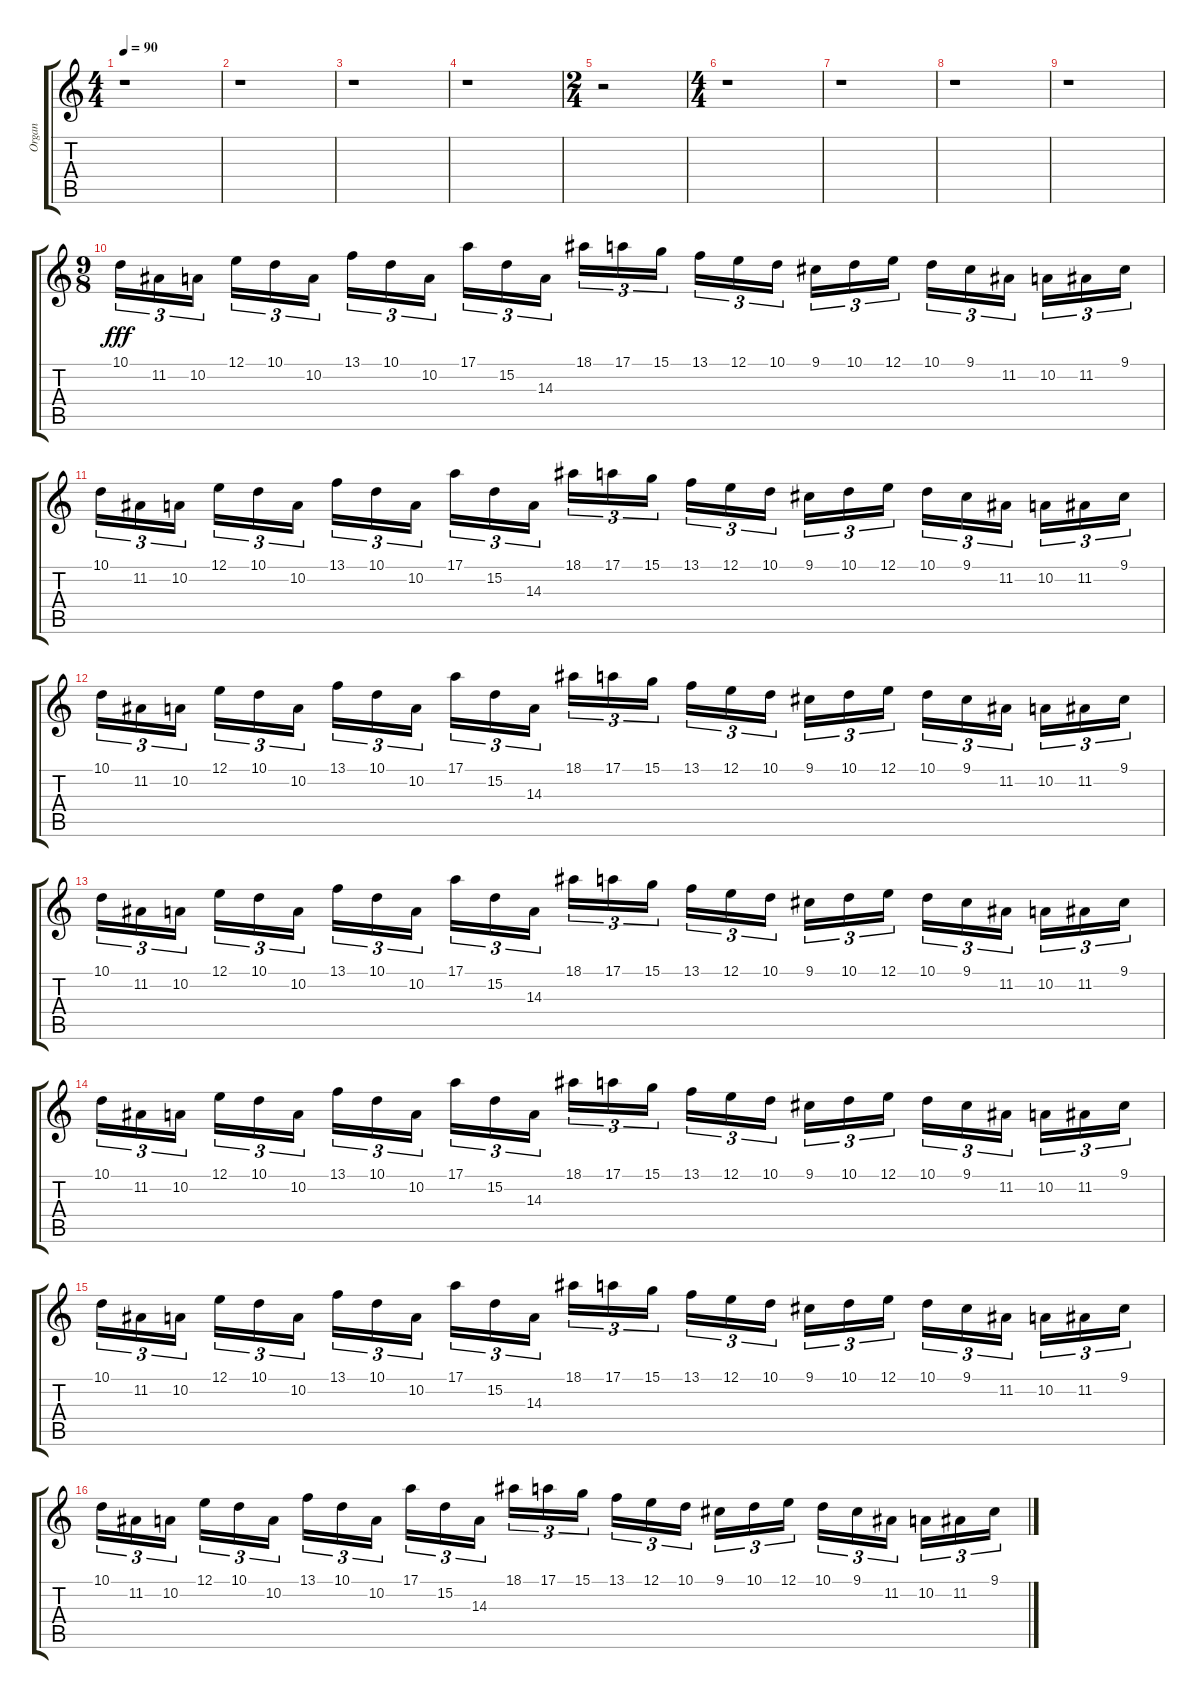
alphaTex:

\track ("Organ" "Organ") {instrument percussiveorgan}
\staff {score tabs}
\tuning (E4 B3 G3 D3 A2 E2) {hide}
\ts (4 4)
\tempo 90
\clef g2
\ks c
r.1{dy fff} |
r.1 |
r.1 |
r.1 |
\ts (2 4)
r.2 |
\ts (4 4)
r.1 |
r.1 |
r.1 |
r.1 |
\ts (9 8)
10.1.16{tu (3 2)} 11.2.16{tu (3 2)} 10.2.16{tu (3 2) beam splitsecondary} 12.1.16{tu (3 2)} 10.1.16{tu (3 2)} 10.2.16{tu (3 2) beam splitsecondary} 13.1.16{tu (3 2)} 10.1.16{tu (3 2)} 10.2.16{tu (3 2)} 17.1.16{tu (3 2)} 15.2.16{tu (3 2)} 14.3.16{tu (3 2) beam splitsecondary} 18.1.16{tu (3 2)} 17.1.16{tu (3 2)} 15.1.16{tu (3 2) beam splitsecondary} 13.1.16{tu (3 2)} 12.1.16{tu (3 2)} 10.1.16{tu (3 2)} 9.1.16{tu (3 2)} 10.1.16{tu (3 2)} 12.1.16{tu (3 2) beam splitsecondary} 10.1.16{tu (3 2)} 9.1.16{tu (3 2)} 11.2.16{tu (3 2) beam splitsecondary} 10.2.16{tu (3 2)} 11.2.16{tu (3 2)} 9.1.16{tu (3 2)} |
10.1.16{tu (3 2)} 11.2.16{tu (3 2)} 10.2.16{tu (3 2) beam splitsecondary} 12.1.16{tu (3 2)} 10.1.16{tu (3 2)} 10.2.16{tu (3 2) beam splitsecondary} 13.1.16{tu (3 2)} 10.1.16{tu (3 2)} 10.2.16{tu (3 2)} 17.1.16{tu (3 2)} 15.2.16{tu (3 2)} 14.3.16{tu (3 2) beam splitsecondary} 18.1.16{tu (3 2)} 17.1.16{tu (3 2)} 15.1.16{tu (3 2) beam splitsecondary} 13.1.16{tu (3 2)} 12.1.16{tu (3 2)} 10.1.16{tu (3 2)} 9.1.16{tu (3 2)} 10.1.16{tu (3 2)} 12.1.16{tu (3 2) beam splitsecondary} 10.1.16{tu (3 2)} 9.1.16{tu (3 2)} 11.2.16{tu (3 2) beam splitsecondary} 10.2.16{tu (3 2)} 11.2.16{tu (3 2)} 9.1.16{tu (3 2)} |
10.1.16{tu (3 2)} 11.2.16{tu (3 2)} 10.2.16{tu (3 2) beam splitsecondary} 12.1.16{tu (3 2)} 10.1.16{tu (3 2)} 10.2.16{tu (3 2) beam splitsecondary} 13.1.16{tu (3 2)} 10.1.16{tu (3 2)} 10.2.16{tu (3 2)} 17.1.16{tu (3 2)} 15.2.16{tu (3 2)} 14.3.16{tu (3 2) beam splitsecondary} 18.1.16{tu (3 2)} 17.1.16{tu (3 2)} 15.1.16{tu (3 2) beam splitsecondary} 13.1.16{tu (3 2)} 12.1.16{tu (3 2)} 10.1.16{tu (3 2)} 9.1.16{tu (3 2)} 10.1.16{tu (3 2)} 12.1.16{tu (3 2) beam splitsecondary} 10.1.16{tu (3 2)} 9.1.16{tu (3 2)} 11.2.16{tu (3 2) beam splitsecondary} 10.2.16{tu (3 2)} 11.2.16{tu (3 2)} 9.1.16{tu (3 2)} |
10.1.16{tu (3 2)} 11.2.16{tu (3 2)} 10.2.16{tu (3 2) beam splitsecondary} 12.1.16{tu (3 2)} 10.1.16{tu (3 2)} 10.2.16{tu (3 2) beam splitsecondary} 13.1.16{tu (3 2)} 10.1.16{tu (3 2)} 10.2.16{tu (3 2)} 17.1.16{tu (3 2)} 15.2.16{tu (3 2)} 14.3.16{tu (3 2) beam splitsecondary} 18.1.16{tu (3 2)} 17.1.16{tu (3 2)} 15.1.16{tu (3 2) beam splitsecondary} 13.1.16{tu (3 2)} 12.1.16{tu (3 2)} 10.1.16{tu (3 2)} 9.1.16{tu (3 2)} 10.1.16{tu (3 2)} 12.1.16{tu (3 2) beam splitsecondary} 10.1.16{tu (3 2)} 9.1.16{tu (3 2)} 11.2.16{tu (3 2) beam splitsecondary} 10.2.16{tu (3 2)} 11.2.16{tu (3 2)} 9.1.16{tu (3 2)} |
10.1.16{tu (3 2)} 11.2.16{tu (3 2)} 10.2.16{tu (3 2) beam splitsecondary} 12.1.16{tu (3 2)} 10.1.16{tu (3 2)} 10.2.16{tu (3 2) beam splitsecondary} 13.1.16{tu (3 2)} 10.1.16{tu (3 2)} 10.2.16{tu (3 2)} 17.1.16{tu (3 2)} 15.2.16{tu (3 2)} 14.3.16{tu (3 2) beam splitsecondary} 18.1.16{tu (3 2)} 17.1.16{tu (3 2)} 15.1.16{tu (3 2) beam splitsecondary} 13.1.16{tu (3 2)} 12.1.16{tu (3 2)} 10.1.16{tu (3 2)} 9.1.16{tu (3 2)} 10.1.16{tu (3 2)} 12.1.16{tu (3 2) beam splitsecondary} 10.1.16{tu (3 2)} 9.1.16{tu (3 2)} 11.2.16{tu (3 2) beam splitsecondary} 10.2.16{tu (3 2)} 11.2.16{tu (3 2)} 9.1.16{tu (3 2)} |
10.1.16{tu (3 2)} 11.2.16{tu (3 2)} 10.2.16{tu (3 2) beam splitsecondary} 12.1.16{tu (3 2)} 10.1.16{tu (3 2)} 10.2.16{tu (3 2) beam splitsecondary} 13.1.16{tu (3 2)} 10.1.16{tu (3 2)} 10.2.16{tu (3 2)} 17.1.16{tu (3 2)} 15.2.16{tu (3 2)} 14.3.16{tu (3 2) beam splitsecondary} 18.1.16{tu (3 2)} 17.1.16{tu (3 2)} 15.1.16{tu (3 2) beam splitsecondary} 13.1.16{tu (3 2)} 12.1.16{tu (3 2)} 10.1.16{tu (3 2)} 9.1.16{tu (3 2)} 10.1.16{tu (3 2)} 12.1.16{tu (3 2) beam splitsecondary} 10.1.16{tu (3 2)} 9.1.16{tu (3 2)} 11.2.16{tu (3 2) beam splitsecondary} 10.2.16{tu (3 2)} 11.2.16{tu (3 2)} 9.1.16{tu (3 2)} |
10.1.16{tu (3 2)} 11.2.16{tu (3 2)} 10.2.16{tu (3 2) beam splitsecondary} 12.1.16{tu (3 2)} 10.1.16{tu (3 2)} 10.2.16{tu (3 2) beam splitsecondary} 13.1.16{tu (3 2)} 10.1.16{tu (3 2)} 10.2.16{tu (3 2)} 17.1.16{tu (3 2)} 15.2.16{tu (3 2)} 14.3.16{tu (3 2) beam splitsecondary} 18.1.16{tu (3 2)} 17.1.16{tu (3 2)} 15.1.16{tu (3 2) beam splitsecondary} 13.1.16{tu (3 2)} 12.1.16{tu (3 2)} 10.1.16{tu (3 2)} 9.1.16{tu (3 2)} 10.1.16{tu (3 2)} 12.1.16{tu (3 2) beam splitsecondary} 10.1.16{tu (3 2)} 9.1.16{tu (3 2)} 11.2.16{tu (3 2) beam splitsecondary} 10.2.16{tu (3 2)} 11.2.16{tu (3 2)} 9.1.16{tu (3 2)}
